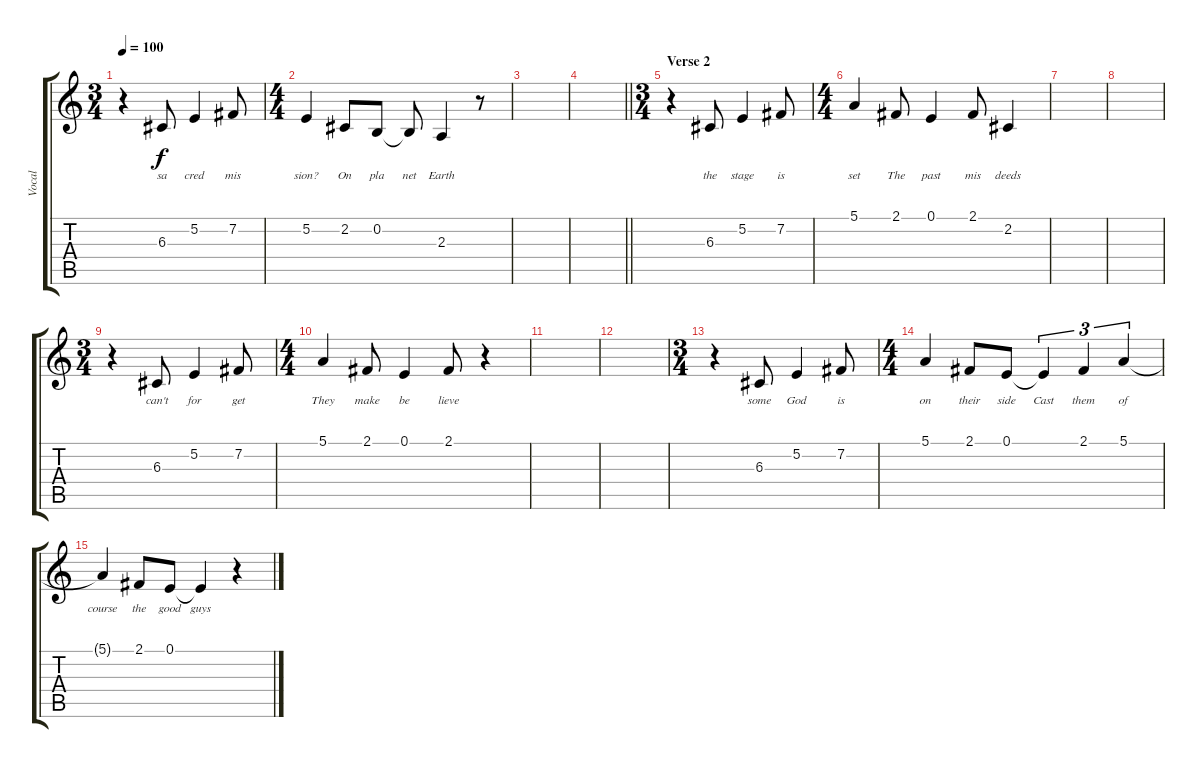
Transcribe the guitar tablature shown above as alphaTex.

\track ("Vocal" "Vocal") {instrument acousticgrandpiano}
\staff {score tabs}
\tuning (E4 B3 G3 D3 A2 E2) {hide}
\ts (3 4)
\tempo 100
\clef g2
\ks c
r.4{dy f} 6.3.8{lyrics (0 "sa") lyrics (1 "") lyrics (2 "") lyrics (3 "") lyrics (4 "")} 5.2.4{lyrics (0 "cred") lyrics (1 "") lyrics (2 "") lyrics (3 "") lyrics (4 "")} 7.2.8{lyrics (0 "mis") lyrics (1 "") lyrics (2 "") lyrics (3 "") lyrics (4 "")} |
\ts (4 4)
5.2.4{lyrics (0 "sion?") lyrics (1 "") lyrics (2 "") lyrics (3 "") lyrics (4 "")} 2.2.8{lyrics (0 "On") lyrics (1 "") lyrics (2 "") lyrics (3 "") lyrics (4 "")} 0.2.8{lyrics (0 "pla") lyrics (1 "") lyrics (2 "") lyrics (3 "") lyrics (4 "")} 0.2{t}.8{lyrics (0 "net") lyrics (1 "") lyrics (2 "") lyrics (3 "") lyrics (4 "")} 2.3.4{lyrics (0 "Earth") lyrics (1 "") lyrics (2 "") lyrics (3 "") lyrics (4 "")} r.8 |
|
\barLineRight lightlight
|
\ts (3 4)
\section ("" "Verse 2")
r.4 6.3.8{lyrics (0 "the") lyrics (1 "") lyrics (2 "") lyrics (3 "") lyrics (4 "")} 5.2.4{lyrics (0 "stage") lyrics (1 "") lyrics (2 "") lyrics (3 "") lyrics (4 "")} 7.2.8{lyrics (0 "is") lyrics (1 "") lyrics (2 "") lyrics (3 "") lyrics (4 "")} |
\ts (4 4)
5.1.4{lyrics (0 "set") lyrics (1 "") lyrics (2 "") lyrics (3 "") lyrics (4 "")} 2.1.8{lyrics (0 "The") lyrics (1 "") lyrics (2 "") lyrics (3 "") lyrics (4 "")} 0.1.4{lyrics (0 "past") lyrics (1 "") lyrics (2 "") lyrics (3 "") lyrics (4 "")} 2.1.8{lyrics (0 "mis") lyrics (1 "") lyrics (2 "") lyrics (3 "") lyrics (4 "")} 2.2.4{lyrics (0 "deeds") lyrics (1 "") lyrics (2 "") lyrics (3 "") lyrics (4 "")} |
|
|
\ts (3 4)
r.4 6.3.8{lyrics (0 "can't") lyrics (1 "") lyrics (2 "") lyrics (3 "") lyrics (4 "")} 5.2.4{lyrics (0 "for") lyrics (1 "") lyrics (2 "") lyrics (3 "") lyrics (4 "")} 7.2.8{lyrics (0 "get") lyrics (1 "") lyrics (2 "") lyrics (3 "") lyrics (4 "")} |
\ts (4 4)
5.1.4{lyrics (0 "They") lyrics (1 "") lyrics (2 "") lyrics (3 "") lyrics (4 "")} 2.1.8{lyrics (0 "make") lyrics (1 "") lyrics (2 "") lyrics (3 "") lyrics (4 "")} 0.1.4{lyrics (0 "be") lyrics (1 "") lyrics (2 "") lyrics (3 "") lyrics (4 "")} 2.1.8{lyrics (0 "lieve") lyrics (1 "") lyrics (2 "") lyrics (3 "") lyrics (4 "")} r.4 |
|
|
\ts (3 4)
r.4 6.3.8{lyrics (0 "some") lyrics (1 "") lyrics (2 "") lyrics (3 "") lyrics (4 "")} 5.2.4{lyrics (0 "God") lyrics (1 "") lyrics (2 "") lyrics (3 "") lyrics (4 "")} 7.2.8{lyrics (0 "is") lyrics (1 "") lyrics (2 "") lyrics (3 "") lyrics (4 "")} |
\ts (4 4)
5.1.4{lyrics (0 "on") lyrics (1 "") lyrics (2 "") lyrics (3 "") lyrics (4 "")} 2.1.8{lyrics (0 "their") lyrics (1 "") lyrics (2 "") lyrics (3 "") lyrics (4 "")} 0.1.8{lyrics (0 "side") lyrics (1 "") lyrics (2 "") lyrics (3 "") lyrics (4 "")} 0.1{t}.4{tu (3 2) lyrics (0 "Cast") lyrics (1 "") lyrics (2 "") lyrics (3 "") lyrics (4 "")} 2.1.4{tu (3 2) lyrics (0 "them") lyrics (1 "") lyrics (2 "") lyrics (3 "") lyrics (4 "")} 5.1.4{tu (3 2) lyrics (0 "of") lyrics (1 "") lyrics (2 "") lyrics (3 "") lyrics (4 "")} |
5.1{t}.4{lyrics (0 "course") lyrics (1 "") lyrics (2 "") lyrics (3 "") lyrics (4 "")} 2.1.8{lyrics (0 "the") lyrics (1 "") lyrics (2 "") lyrics (3 "") lyrics (4 "")} 0.1.8{lyrics (0 "good") lyrics (1 "") lyrics (2 "") lyrics (3 "") lyrics (4 "")} 0.1{t}.4{lyrics (0 "guys") lyrics (1 "") lyrics (2 "") lyrics (3 "") lyrics (4 "")} r.4
